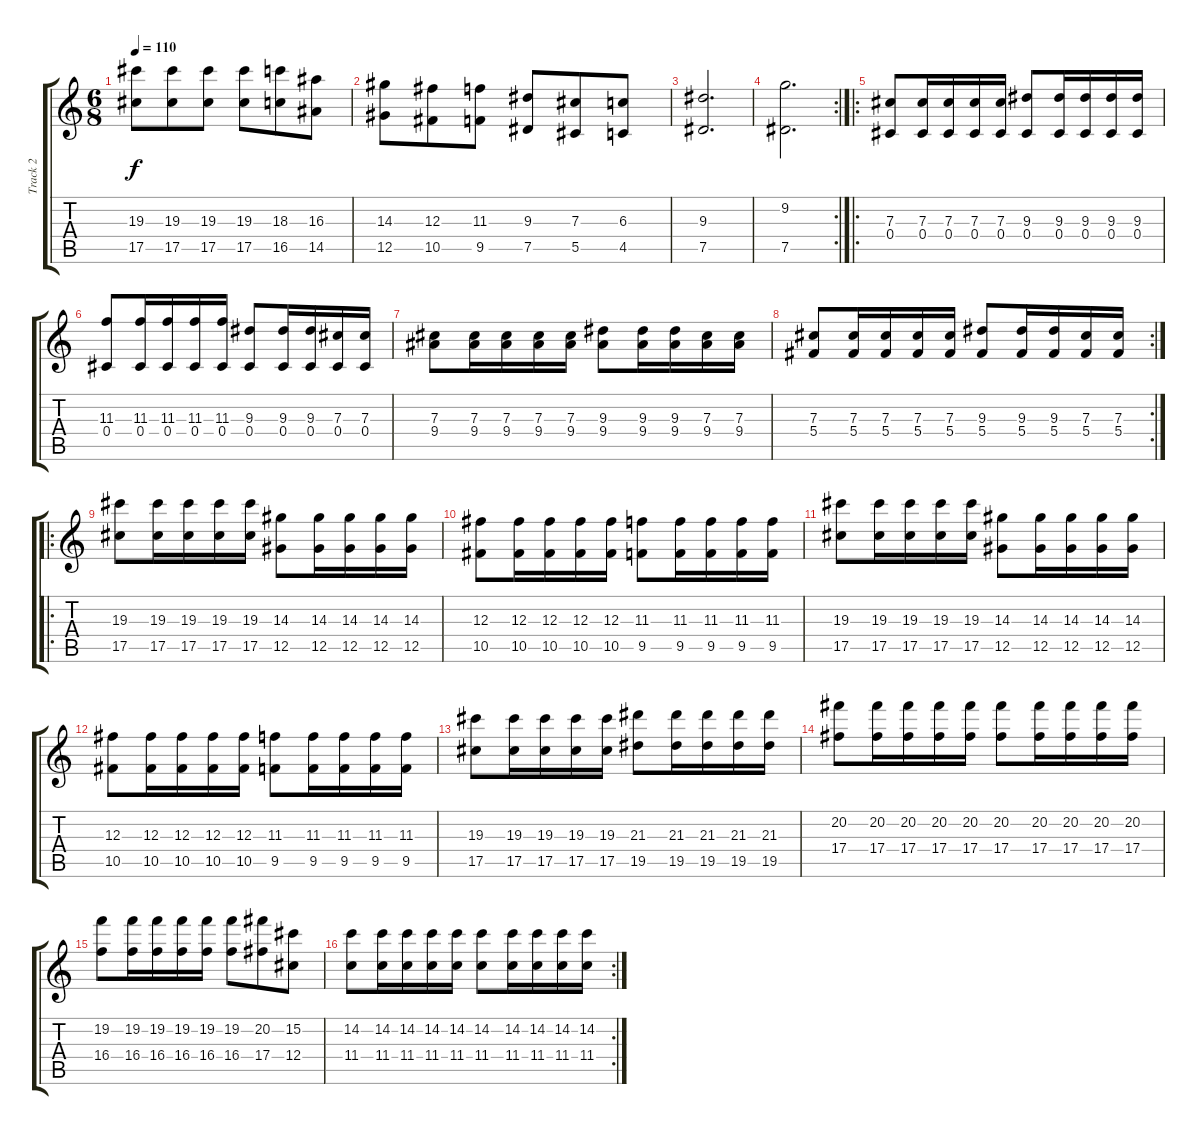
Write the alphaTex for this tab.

\track ("Track 2" "Track 2") {instrument distortionguitar}
\staff {score tabs}
\tuning (Eb4 Bb3 Gb3 Db3 Ab2 Db2) {hide}
\ts (6 8)
\tempo 110
\clef g2
\ks c
(19.3 17.5).8{dy f} (19.3 17.5).8 (19.3 17.5).8 (19.3 17.5).8 (18.3 16.5).8 (16.3 14.5).8 |
(14.3 12.5).8 (12.3 10.5).8 (11.3 9.5).8 (9.3 7.5).8 (7.3 5.5).8 (6.3 4.5).8 |
(9.3 7.5).2{d} |
\rc 2
(9.2 7.5).2{d} |
\ro
(7.3 0.4).8 (7.3 0.4).16 (7.3 0.4).16 (7.3 0.4).16 (7.3 0.4).16 (9.3 0.4).8 (9.3 0.4).16 (9.3 0.4).16 (9.3 0.4).16 (9.3 0.4).16 |
(11.3 0.4).8 (11.3 0.4).16 (11.3 0.4).16 (11.3 0.4).16 (11.3 0.4).16 (9.3 0.4).8 (9.3 0.4).16 (9.3 0.4).16 (7.3 0.4).16 (7.3 0.4).16 |
(7.3 9.4).8 (7.3 9.4).16 (7.3 9.4).16 (7.3 9.4).16 (7.3 9.4).16 (9.3 9.4).8 (9.3 9.4).16 (9.3 9.4).16 (7.3 9.4).16 (7.3 9.4).16 |
\rc 2
(7.3 5.4).8 (7.3 5.4).16 (7.3 5.4).16 (7.3 5.4).16 (7.3 5.4).16 (9.3 5.4).8 (9.3 5.4).16 (9.3 5.4).16 (7.3 5.4).16 (7.3 5.4).16 |
\ro
(19.3 17.5).8 (19.3 17.5).16 (19.3 17.5).16 (19.3 17.5).16 (19.3 17.5).16 (14.3 12.5).8 (14.3 12.5).16 (14.3 12.5).16 (14.3 12.5).16 (14.3 12.5).16 |
(12.3 10.5).8 (12.3 10.5).16 (12.3 10.5).16 (12.3 10.5).16 (12.3 10.5).16 (11.3 9.5).8 (11.3 9.5).16 (11.3 9.5).16 (11.3 9.5).16 (11.3 9.5).16 |
(19.3 17.5).8 (19.3 17.5).16 (19.3 17.5).16 (19.3 17.5).16 (19.3 17.5).16 (14.3 12.5).8 (14.3 12.5).16 (14.3 12.5).16 (14.3 12.5).16 (14.3 12.5).16 |
(12.3 10.5).8 (12.3 10.5).16 (12.3 10.5).16 (12.3 10.5).16 (12.3 10.5).16 (11.3 9.5).8 (11.3 9.5).16 (11.3 9.5).16 (11.3 9.5).16 (11.3 9.5).16 |
(19.3 17.5).8 (19.3 17.5).16 (19.3 17.5).16 (19.3 17.5).16 (19.3 17.5).16 (21.3 19.5).8 (21.3 19.5).16 (21.3 19.5).16 (21.3 19.5).16 (21.3 19.5).16 |
(20.2 17.4).8 (20.2 17.4).16 (20.2 17.4).16 (20.2 17.4).16 (20.2 17.4).16 (20.2 17.4).8 (20.2 17.4).16 (20.2 17.4).16 (20.2 17.4).16 (20.2 17.4).16 |
(19.2 16.4).8 (19.2 16.4).16 (19.2 16.4).16 (19.2 16.4).16 (19.2 16.4).16 (19.2 16.4).8 (20.2 17.4).8 (15.2 12.4).8 |
\rc 2
(14.2 11.4).8 (14.2 11.4).16 (14.2 11.4).16 (14.2 11.4).16 (14.2 11.4).16 (14.2 11.4).8 (14.2 11.4).16 (14.2 11.4).16 (14.2 11.4).16 (14.2 11.4).16
